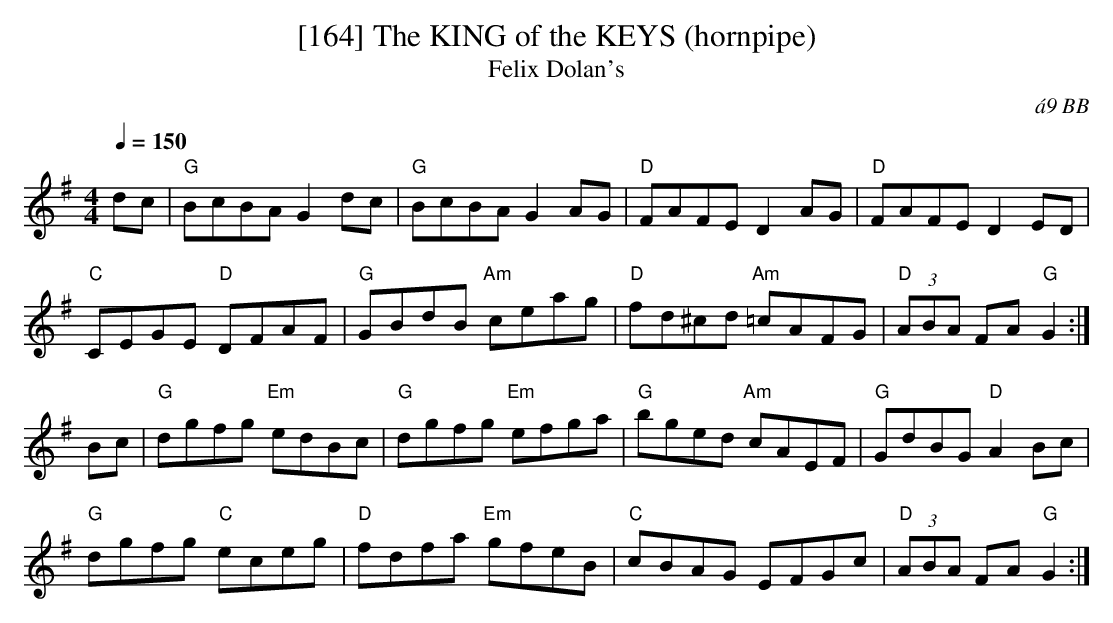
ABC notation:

X:1
T:[164] The KING of the KEYS (hornpipe)
T:Felix Dolan's
C:\'a9 BB
L:1/8
Q:1/4=150
M:4/4
K:G
dc|"G"BcBA G2dc|"G"BcBA G2 AG|"D"FAFE D2 AG|"D"FAFE D2 ED|
"C"CEGE "D"DFAF|"G"GBdB "Am"ceag|"D"fd^cd "Am"=cAFG|"D"(3ABA FA "G"G2 :|
Bc|"G"dgfg "Em"edBc|"G"dgfg "Em"efga|"G"bged "Am"cAEF|"G"GdBG "D"A2 Bc|
"G"dgfg "C"eceg|"D"fdfa "Em"gfeB|"C"cBAG EFGc|"D"(3ABA FA "G"G2 :|
